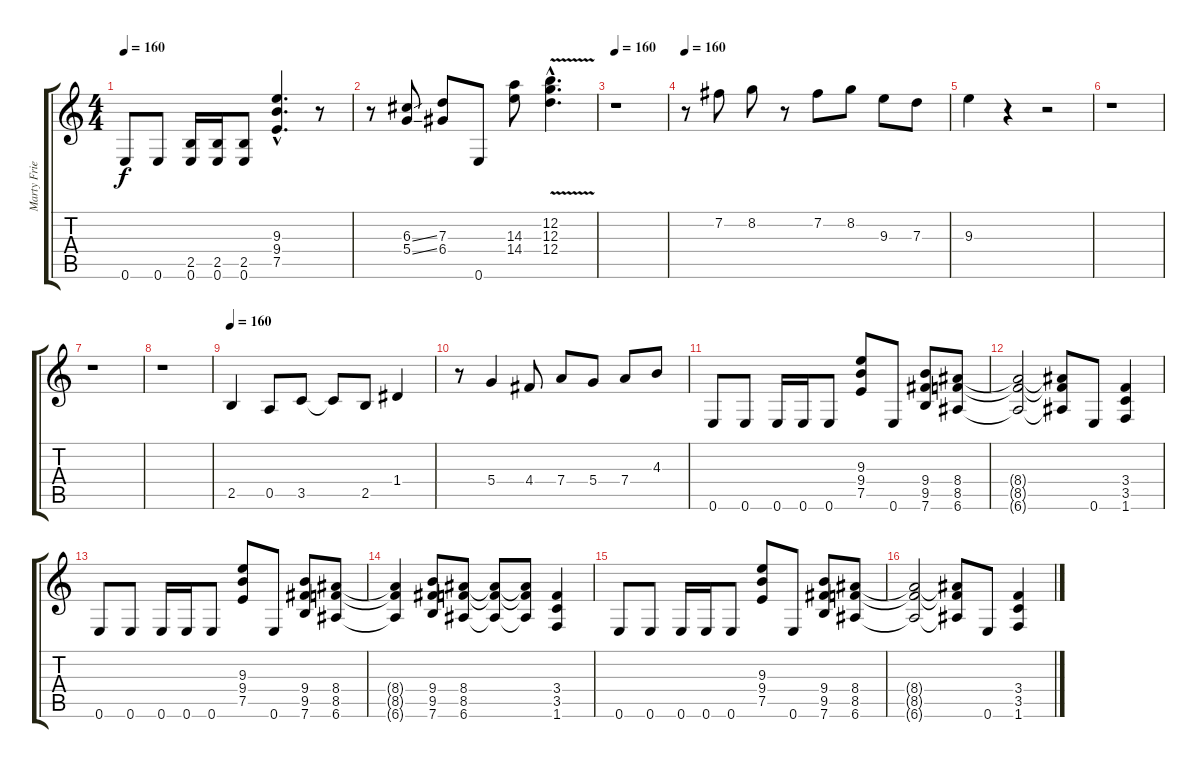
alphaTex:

\track ("Marty Friedman" "Marty Frie") {instrument distortionguitar}
\staff {score tabs}
\tuning (E4 B3 G3 D3 A2 E2) {hide}
\ts (4 4)
\tempo 160
\clef g2
\ks c
0.6.8{dy f} 0.6.8 (2.5 0.6).16 (2.5 0.6).16 (2.5 0.6).8 (9.3{hac} 9.4{hac} 7.5{hac}).4{d} r.8 |
r.8 (6.3{ss} 5.4{ss}).8 (7.3 6.4).8 0.6.8 (14.3 14.4).8 (12.2{v hac} 12.3{v hac} 12.4{v hac}).4{d} |
\tempo 160
r.1 |
\tempo 160
r.8{volume 16 balance 8 instrument acousticguitarnylon} 7.2.8 8.2.8 r.8 7.2.8 8.2.8 9.3.8 7.3.8 |
9.3.4 r.4 r.2 |
r.1 |
r.1 |
r.1 |
\tempo 160
2.5.4{volume 16 balance 13 instrument distortionguitar} 0.5.8 3.5.8 3.5{t}.8 2.5.8 1.4.4 |
r.8 5.4.4 4.4.8 7.4.8 5.4.8 7.4.8 4.3.8 |
0.6.8 0.6.8 0.6.16 0.6.16 0.6.8 (9.3 9.4 7.5).8 0.6.8 (9.4 9.5 7.6).8 (8.4 8.5 6.6).8 |
(8.4{t} 8.5{t} 6.6{t}).2 (8.4{t} 8.5{t} 6.6{t}).8 0.6.8 (3.4 3.5 1.6).4 |
0.6.8 0.6.8 0.6.16 0.6.16 0.6.8 (9.3 9.4 7.5).8 0.6.8 (9.4 9.5 7.6).8 (8.4 8.5 6.6).8 |
(8.4{t} 8.5{t} 6.6{t}).4 (9.4 9.5 7.6).8 (8.4 8.5 6.6).8 (8.4{t} 8.5{t} 6.6{t}).8 (8.4{t} 8.5{t} 6.6{t}).8 (3.4 3.5 1.6).4 |
0.6.8 0.6.8 0.6.16 0.6.16 0.6.8 (9.3 9.4 7.5).8 0.6.8 (9.4 9.5 7.6).8 (8.4 8.5 6.6).8 |
(8.4{t} 8.5{t} 6.6{t}).2 (8.4{t} 8.5{t} 6.6{t}).8 0.6.8 (3.4 3.5 1.6).4
